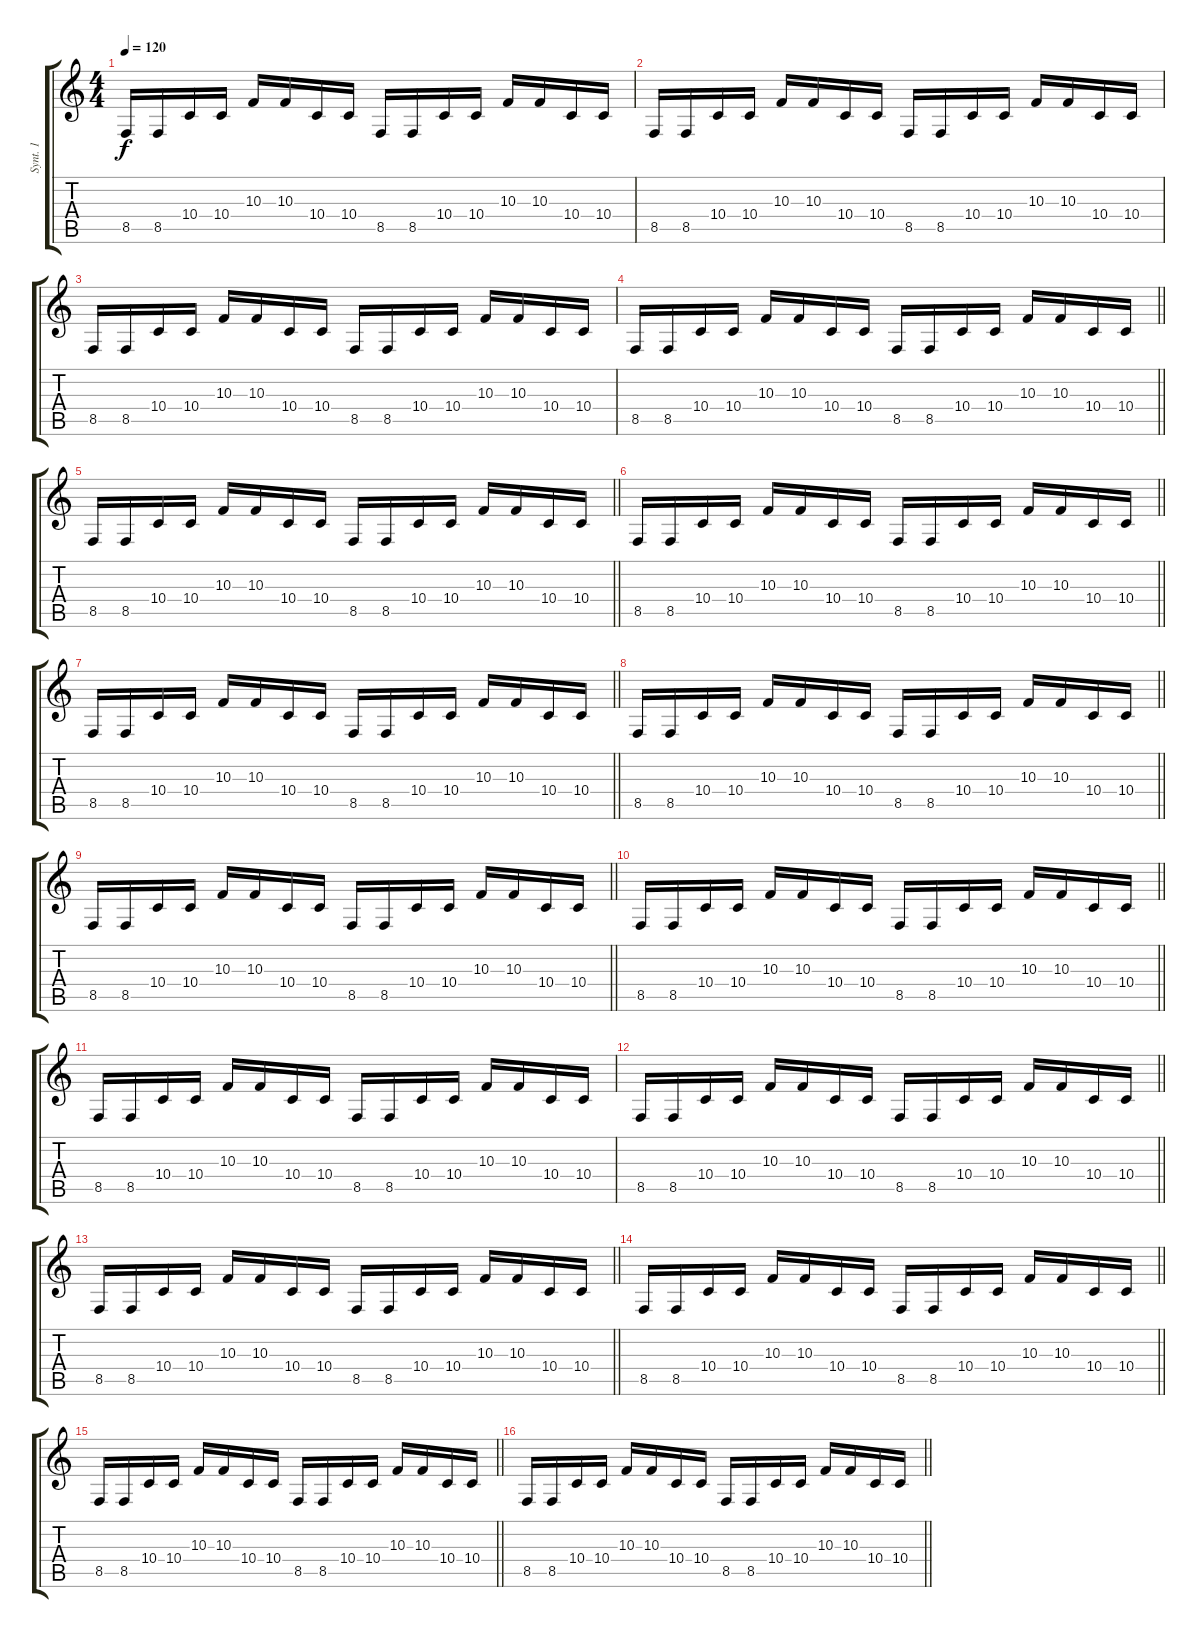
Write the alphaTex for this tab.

\track ("Synt. 1" "Synt. 1") {instrument synthbrass2}
\staff {score tabs}
\tuning (E4 B3 G3 D3 A2 E2) {hide}
\ts (4 4)
\tempo 120
\clef g2
\ks c
8.5.16{dy f} 8.5.16 10.4.16 10.4.16 10.3.16 10.3.16 10.4.16 10.4.16 8.5.16 8.5.16 10.4.16 10.4.16 10.3.16 10.3.16 10.4.16 10.4.16 |
8.5.16 8.5.16 10.4.16 10.4.16 10.3.16 10.3.16 10.4.16 10.4.16 8.5.16 8.5.16 10.4.16 10.4.16 10.3.16 10.3.16 10.4.16 10.4.16 |
8.5.16 8.5.16 10.4.16 10.4.16 10.3.16 10.3.16 10.4.16 10.4.16 8.5.16 8.5.16 10.4.16 10.4.16 10.3.16 10.3.16 10.4.16 10.4.16 |
\barLineRight lightlight
8.5.16 8.5.16 10.4.16 10.4.16 10.3.16 10.3.16 10.4.16 10.4.16 8.5.16 8.5.16 10.4.16 10.4.16 10.3.16 10.3.16 10.4.16 10.4.16 |
\barLineRight lightlight
8.5.16 8.5.16 10.4.16 10.4.16 10.3.16 10.3.16 10.4.16 10.4.16 8.5.16 8.5.16 10.4.16 10.4.16 10.3.16 10.3.16 10.4.16 10.4.16 |
\barLineRight lightlight
8.5.16 8.5.16 10.4.16 10.4.16 10.3.16 10.3.16 10.4.16 10.4.16 8.5.16 8.5.16 10.4.16 10.4.16 10.3.16 10.3.16 10.4.16 10.4.16 |
\barLineRight lightlight
8.5.16 8.5.16 10.4.16 10.4.16 10.3.16 10.3.16 10.4.16 10.4.16 8.5.16 8.5.16 10.4.16 10.4.16 10.3.16 10.3.16 10.4.16 10.4.16 |
\barLineRight lightlight
8.5.16 8.5.16 10.4.16 10.4.16 10.3.16 10.3.16 10.4.16 10.4.16 8.5.16 8.5.16 10.4.16 10.4.16 10.3.16 10.3.16 10.4.16 10.4.16 |
\barLineRight lightlight
8.5.16 8.5.16 10.4.16 10.4.16 10.3.16 10.3.16 10.4.16 10.4.16 8.5.16 8.5.16 10.4.16 10.4.16 10.3.16 10.3.16 10.4.16 10.4.16 |
\barLineRight lightlight
8.5.16 8.5.16 10.4.16 10.4.16 10.3.16 10.3.16 10.4.16 10.4.16 8.5.16 8.5.16 10.4.16 10.4.16 10.3.16 10.3.16 10.4.16 10.4.16 |
8.5.16 8.5.16 10.4.16 10.4.16 10.3.16 10.3.16 10.4.16 10.4.16 8.5.16 8.5.16 10.4.16 10.4.16 10.3.16 10.3.16 10.4.16 10.4.16 |
\barLineRight lightlight
8.5.16 8.5.16 10.4.16 10.4.16 10.3.16 10.3.16 10.4.16 10.4.16 8.5.16 8.5.16 10.4.16 10.4.16 10.3.16 10.3.16 10.4.16 10.4.16 |
\barLineRight lightlight
8.5.16 8.5.16 10.4.16 10.4.16 10.3.16 10.3.16 10.4.16 10.4.16 8.5.16 8.5.16 10.4.16 10.4.16 10.3.16 10.3.16 10.4.16 10.4.16 |
\barLineRight lightlight
8.5.16 8.5.16 10.4.16 10.4.16 10.3.16 10.3.16 10.4.16 10.4.16 8.5.16 8.5.16 10.4.16 10.4.16 10.3.16 10.3.16 10.4.16 10.4.16 |
\barLineRight lightlight
8.5.16 8.5.16 10.4.16 10.4.16 10.3.16 10.3.16 10.4.16 10.4.16 8.5.16 8.5.16 10.4.16 10.4.16 10.3.16 10.3.16 10.4.16 10.4.16 |
\barLineRight lightlight
8.5.16 8.5.16 10.4.16 10.4.16 10.3.16 10.3.16 10.4.16 10.4.16 8.5.16 8.5.16 10.4.16 10.4.16 10.3.16 10.3.16 10.4.16 10.4.16
